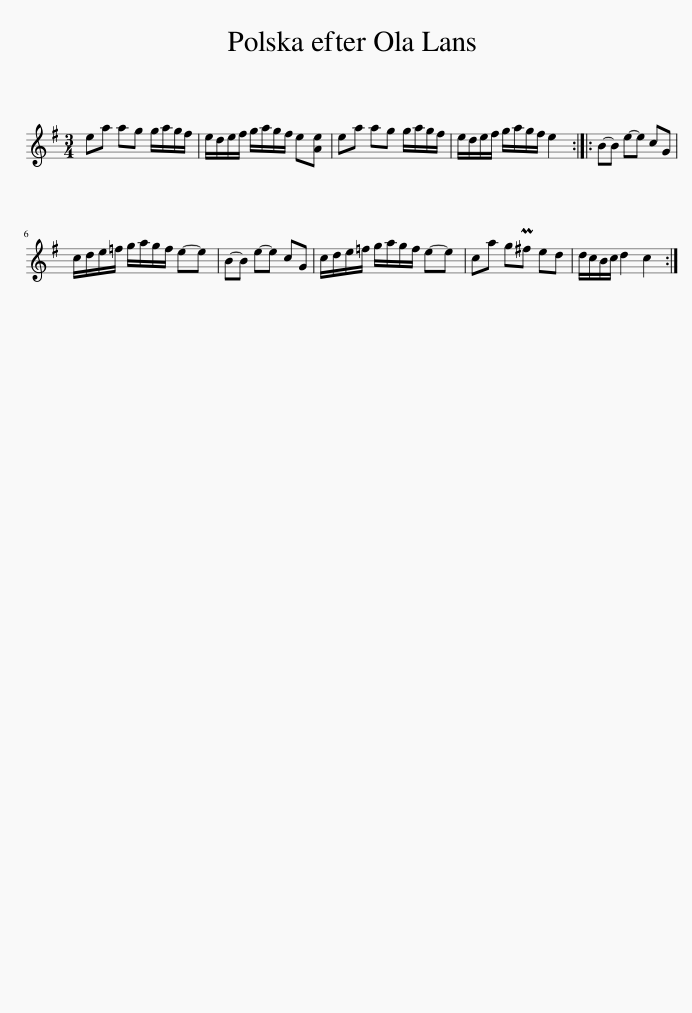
X:1
L:1/8
M:3/4
I:linebreak $
K:G
V:1 treble
V:1
 ea ag g/a/g/f/ | e/d/e/f/ g/a/g/f/ e[Ae] | ea ag g/a/g/f/ | e/d/e/f/ g/a/g/f/ e2 :: B-B e-e cG |$ %5
 c/d/e/=f/ g/a/g/f/ e-e | B-B e-e cG | c/d/e/=f/ g/a/g/f/ e-e | ca gP^f ed | d/c/B/c/ d2 c2 :| %10
